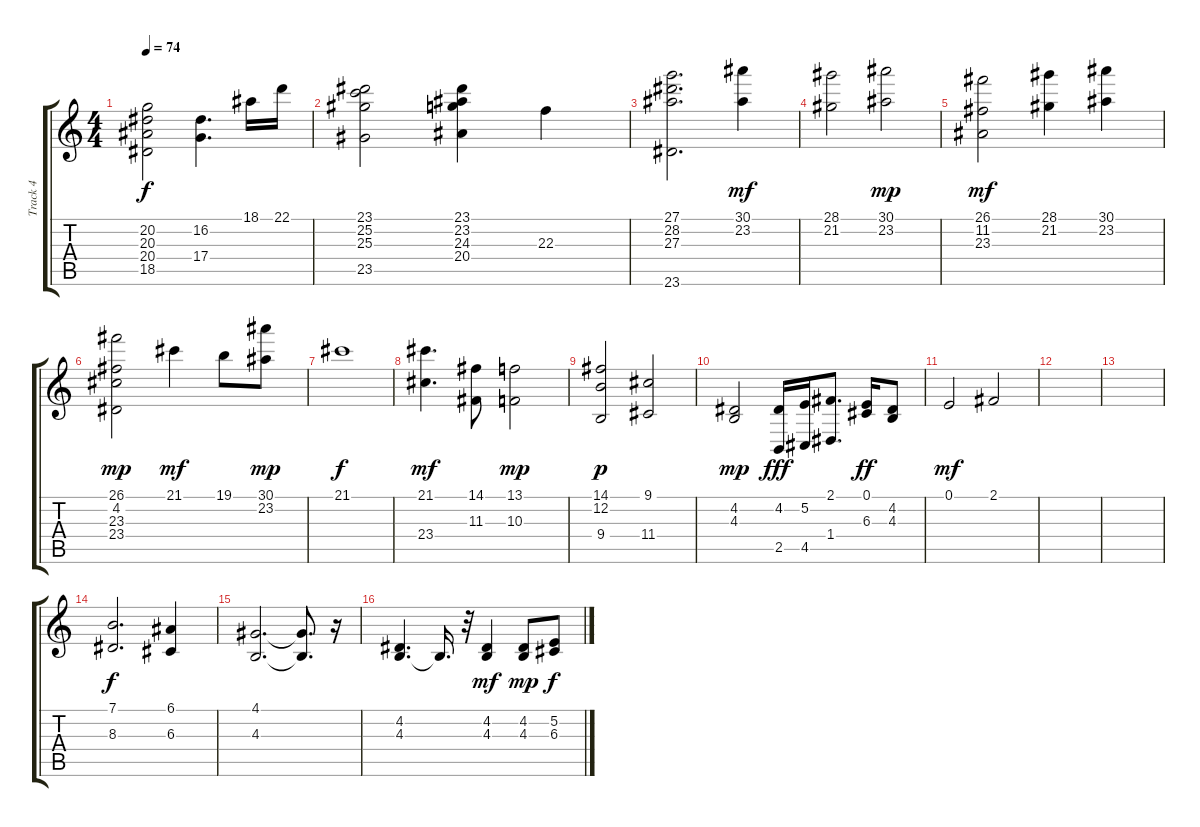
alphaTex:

\track ("Track 4" "Track 4") {instrument stringensemble1}
\staff {score tabs}
\tuning (E4 B3 G3 D3 A2 E2) {hide}
\ts (4 4)
\tempo 74
\clef g2
\ks c
(20.2 20.3 20.4 18.5).2{dy f balance 3} (16.2 17.4).4{d} 18.1.16 22.1.16 |
(23.1 25.2 25.3 23.5).2 (23.1 23.2 24.3 20.4).4 22.3.4 |
(27.1 28.2 27.3 23.6).2{d} (30.1 23.2).4{dy mf} |
(28.1 21.2).2 (30.1 23.2).2{dy mp} |
(26.1 11.2 23.3).2{dy mf} (28.1 21.2).4 (30.1 23.2).4 |
(26.1 4.2 23.3 23.4).2{dy mp} 21.1.4{dy mf} 19.1.8 (30.1 23.2).8{dy mp} |
21.1.1{dy f} |
(21.1 23.4).4{d dy mf} (14.1 11.3).8 (13.1 10.3).2{dy mp} |
(14.1 12.2 9.4).2{dy p} (9.1 11.4).2 |
(4.2 4.3).2{dy mp} (4.2 2.5).16{dy fff} (5.2 4.5).16 (2.1 1.4).8{d} (0.1 6.3).16{dy ff} (4.2 4.3).8 |
0.1.2{dy mf} 2.1.2 |
|
|
(7.1 8.3).2{d dy f volume 7 balance 3 instrument synthstrings2} (6.1 6.3).4 |
(4.1 4.3).2{d} (4.1{t} 4.3{t}).8{d} r.16 |
(4.2 4.3).4{d} 4.3{t}.16{d} r.32 (4.2 4.3).4{dy mf} (4.2 4.3).8{dy mp} (5.2 6.3).8{dy f}
